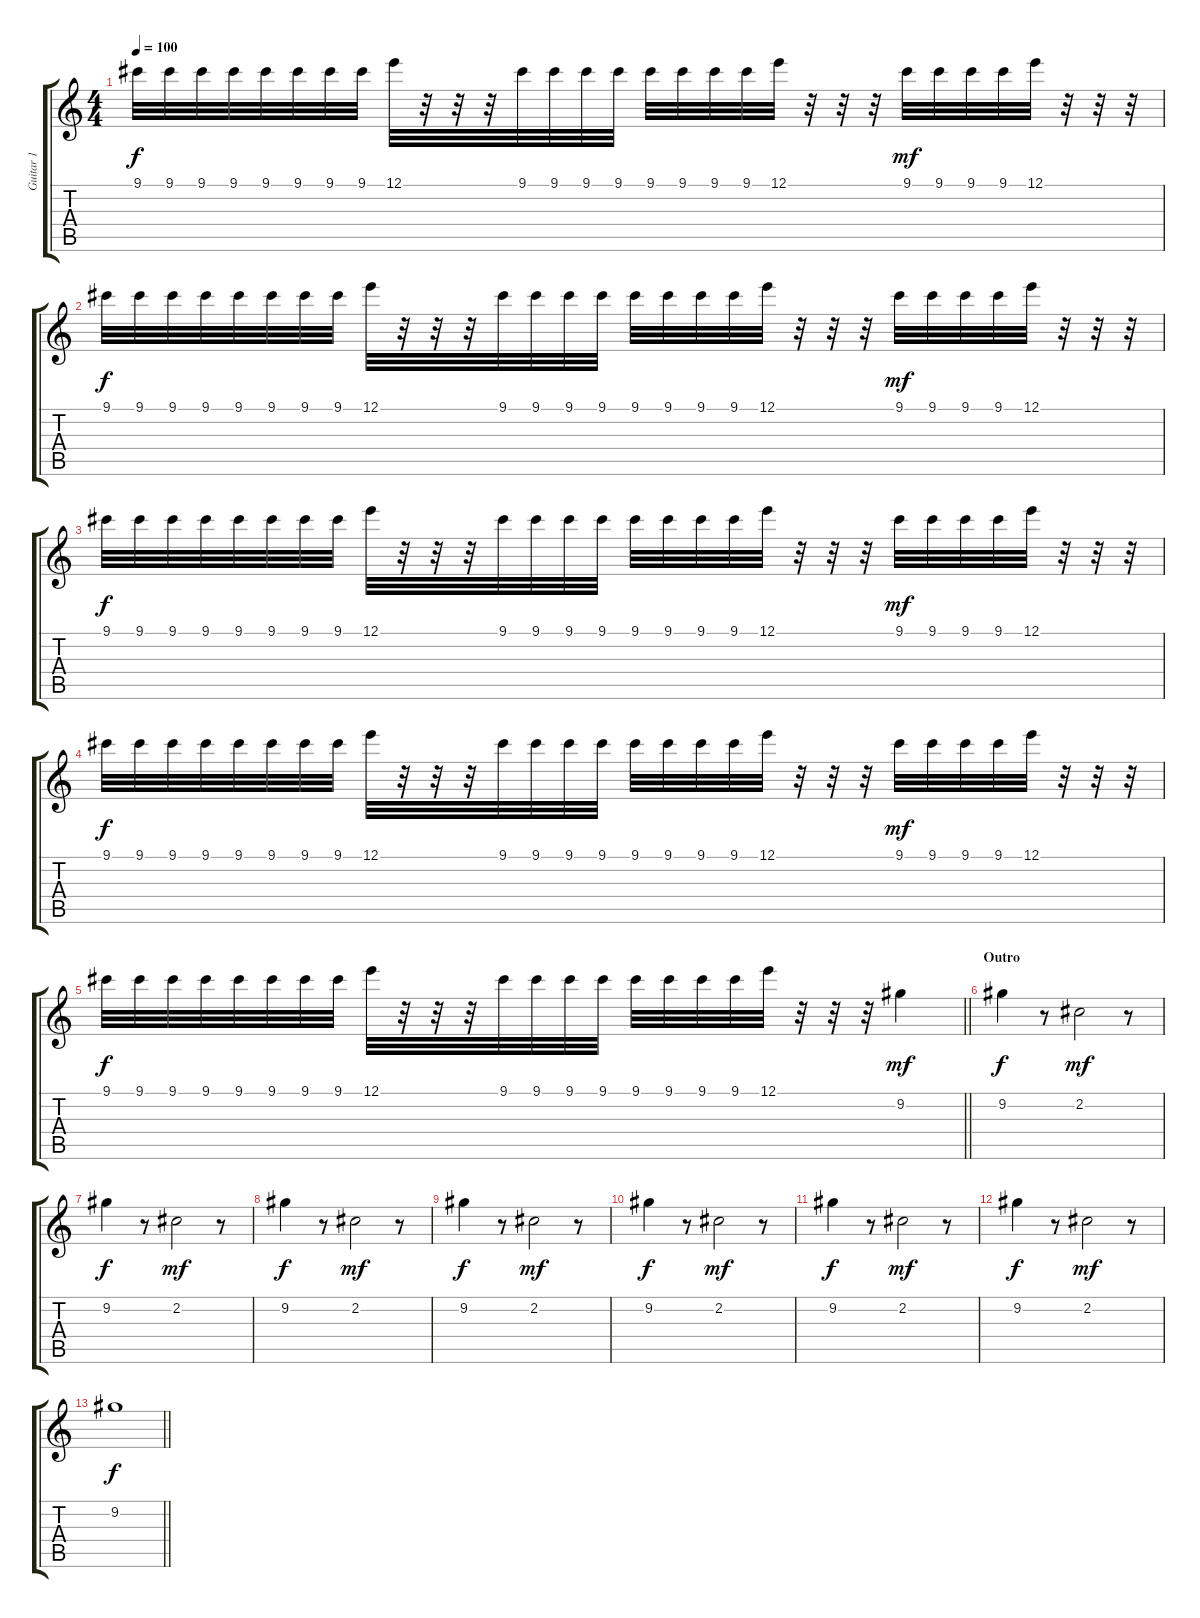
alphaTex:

\track ("Guitar 1" "Guitar 1") {instrument overdrivenguitar}
\staff {score tabs}
\tuning (E4 B3 G3 D3 A2 E2) {hide}
\ts (4 4)
\tempo 100
\clef g2
\ks c
9.1.32{dy f} 9.1.32 9.1.32 9.1.32 9.1.32 9.1.32 9.1.32 9.1.32 12.1.32 r.32 r.32 r.32 9.1.32 9.1.32 9.1.32 9.1.32 9.1.32 9.1.32 9.1.32 9.1.32 12.1.32 r.32 r.32 r.32 9.1.32{dy mf} 9.1.32 9.1.32 9.1.32 12.1.32 r.32 r.32 r.32 |
9.1.32{dy f} 9.1.32 9.1.32 9.1.32 9.1.32 9.1.32 9.1.32 9.1.32 12.1.32 r.32 r.32 r.32 9.1.32 9.1.32 9.1.32 9.1.32 9.1.32 9.1.32 9.1.32 9.1.32 12.1.32 r.32 r.32 r.32 9.1.32{dy mf} 9.1.32 9.1.32 9.1.32 12.1.32 r.32 r.32 r.32 |
9.1.32{dy f} 9.1.32 9.1.32 9.1.32 9.1.32 9.1.32 9.1.32 9.1.32 12.1.32 r.32 r.32 r.32 9.1.32 9.1.32 9.1.32 9.1.32 9.1.32 9.1.32 9.1.32 9.1.32 12.1.32 r.32 r.32 r.32 9.1.32{dy mf} 9.1.32 9.1.32 9.1.32 12.1.32 r.32 r.32 r.32 |
9.1.32{dy f} 9.1.32 9.1.32 9.1.32 9.1.32 9.1.32 9.1.32 9.1.32 12.1.32 r.32 r.32 r.32 9.1.32 9.1.32 9.1.32 9.1.32 9.1.32 9.1.32 9.1.32 9.1.32 12.1.32 r.32 r.32 r.32 9.1.32{dy mf} 9.1.32 9.1.32 9.1.32 12.1.32 r.32 r.32 r.32 |
\barLineRight lightlight
9.1.32{dy f} 9.1.32 9.1.32 9.1.32 9.1.32 9.1.32 9.1.32 9.1.32 12.1.32 r.32 r.32 r.32 9.1.32 9.1.32 9.1.32 9.1.32 9.1.32 9.1.32 9.1.32 9.1.32 12.1.32 r.32 r.32 r.32 9.2.4{dy mf} |
\section ("" "Outro")
9.2.4{dy f instrument distortionguitar} r.8 2.2.2{dy mf} r.8 |
9.2.4{dy f} r.8 2.2.2{dy mf} r.8 |
9.2.4{dy f} r.8 2.2.2{dy mf} r.8 |
9.2.4{dy f} r.8 2.2.2{dy mf} r.8 |
9.2.4{dy f} r.8 2.2.2{dy mf} r.8 |
9.2.4{dy f} r.8 2.2.2{dy mf} r.8 |
9.2.4{dy f} r.8 2.2.2{dy mf} r.8 |
\barLineRight lightlight
9.2.1{dy f}
